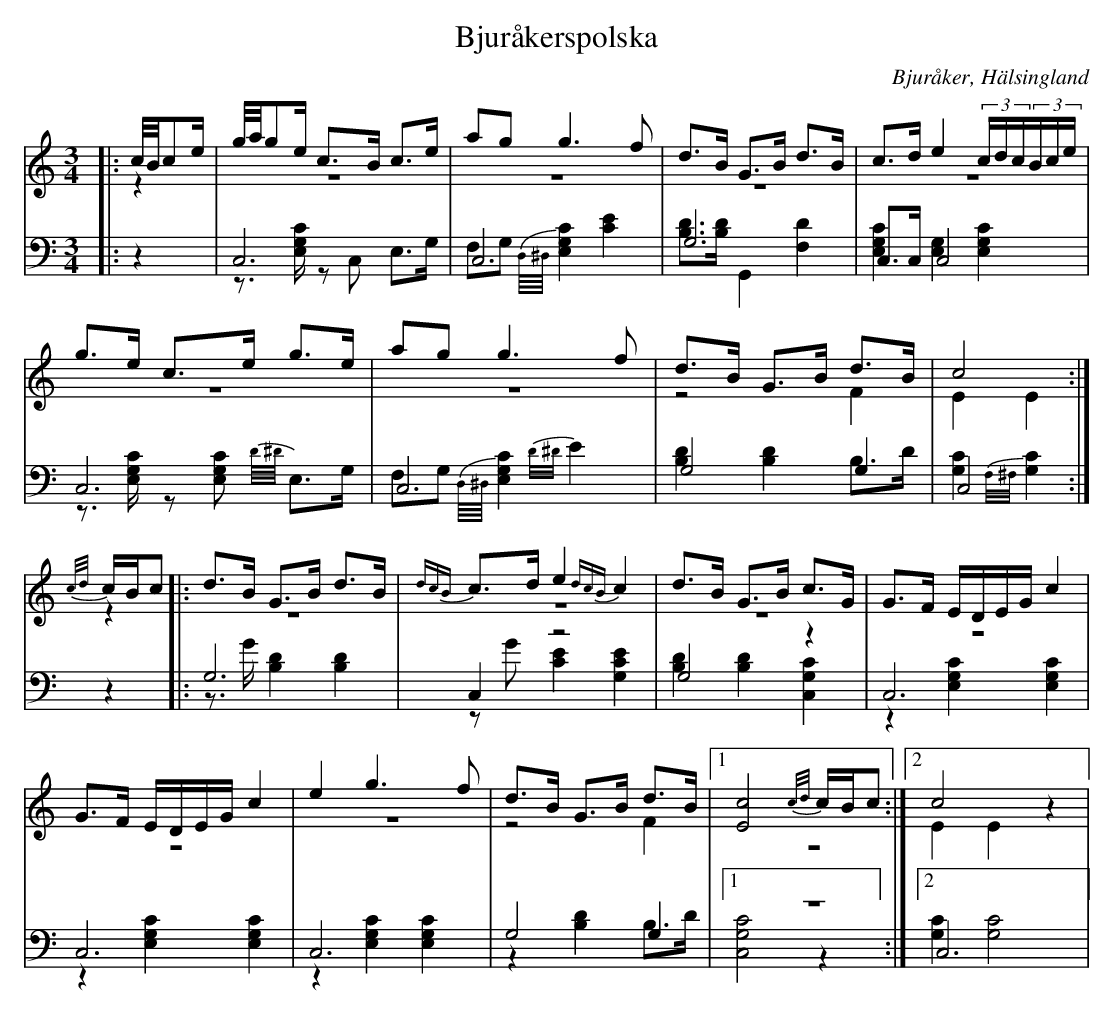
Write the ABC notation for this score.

X:1
T: Bjuråkerspolska
O: Bjuråker, Hälsingland
M: 3/4
L: 1/8
K: C
V:1
V:2 merge
V:3
V:4 merge
V:1
|:c//B//ce/|g//a//ge/ c>B c>e|ag g3 f|d>B G>B d>B|c>d e2 (3c/d/c/(3B/c/e/|
g>e c>e g>e|ag g3 f|d>B G>B d>B|c4:|
{c/d/}c/B/c |:d>B G>B d>B|{dcB}c>d e2 {dcB}c2|d>B G>B c>G|G>F E/D/E/G/ c2|
G>F E/D/E/G/ c2|e2 g3 f|d>B G>B d>B|1 [E4c4] {c/d/}c/B/c:|2 c4 z2|
V:2
|:z2|z6|z6|z6|z6|
z6|z6|z4 F2|E2 E2:|
z2|:z6|z6|z6|z6|
 z6|z6|z4 F2|1 z6:|2 E2 E2 z2|
V:3 clef=bass
|:z2|C,6|C,6|G,6|C,>C, C,4|
C,6|C,6|G,4 G,2|C,4:|
z2|:G,6|C,2 z4|G,4 z2|C,6|
 C,6|C,6|G,4 G,2|1 z6:|2 C,6|
V:4 clef=bass
|:z2|z>[E,G,C] zC, E,>G,|F,G, {D,//^D,//}[E,2G,2C2] [E2C2]|[B,D]>[B,D] G,,2 [F,2D2]|[E,2G,2C2] [E,2G,2] [E,2G,2C2]|
z>[E,G,C] z[E,G,C] {D//^D//}E,>G,|F,G, {D,//^D,//}[E,2G,2C2] {D/^D/}E2|[B,2D2] [B,2D2] B,>D|[G,2C2] {F,/^F,/}[G,2C2]:|
z2|:z>G [B,2D2] [B,2D2]|zG [C2E2] [G,2C2E2]|[B,2D2][B,2D2] [C,2G,2C2]|z2 [E,2G,2C2] [E,2G,2C2]|
z2 [E,2G,2C2] [E,2G,2C2]|z2 [E,2G,2C2] [E,2G,2C2]|z2 [B,2D2] B,>D|1 [C,4G,4C4] z2:|2 [G,2C2] [G,4C4]|
